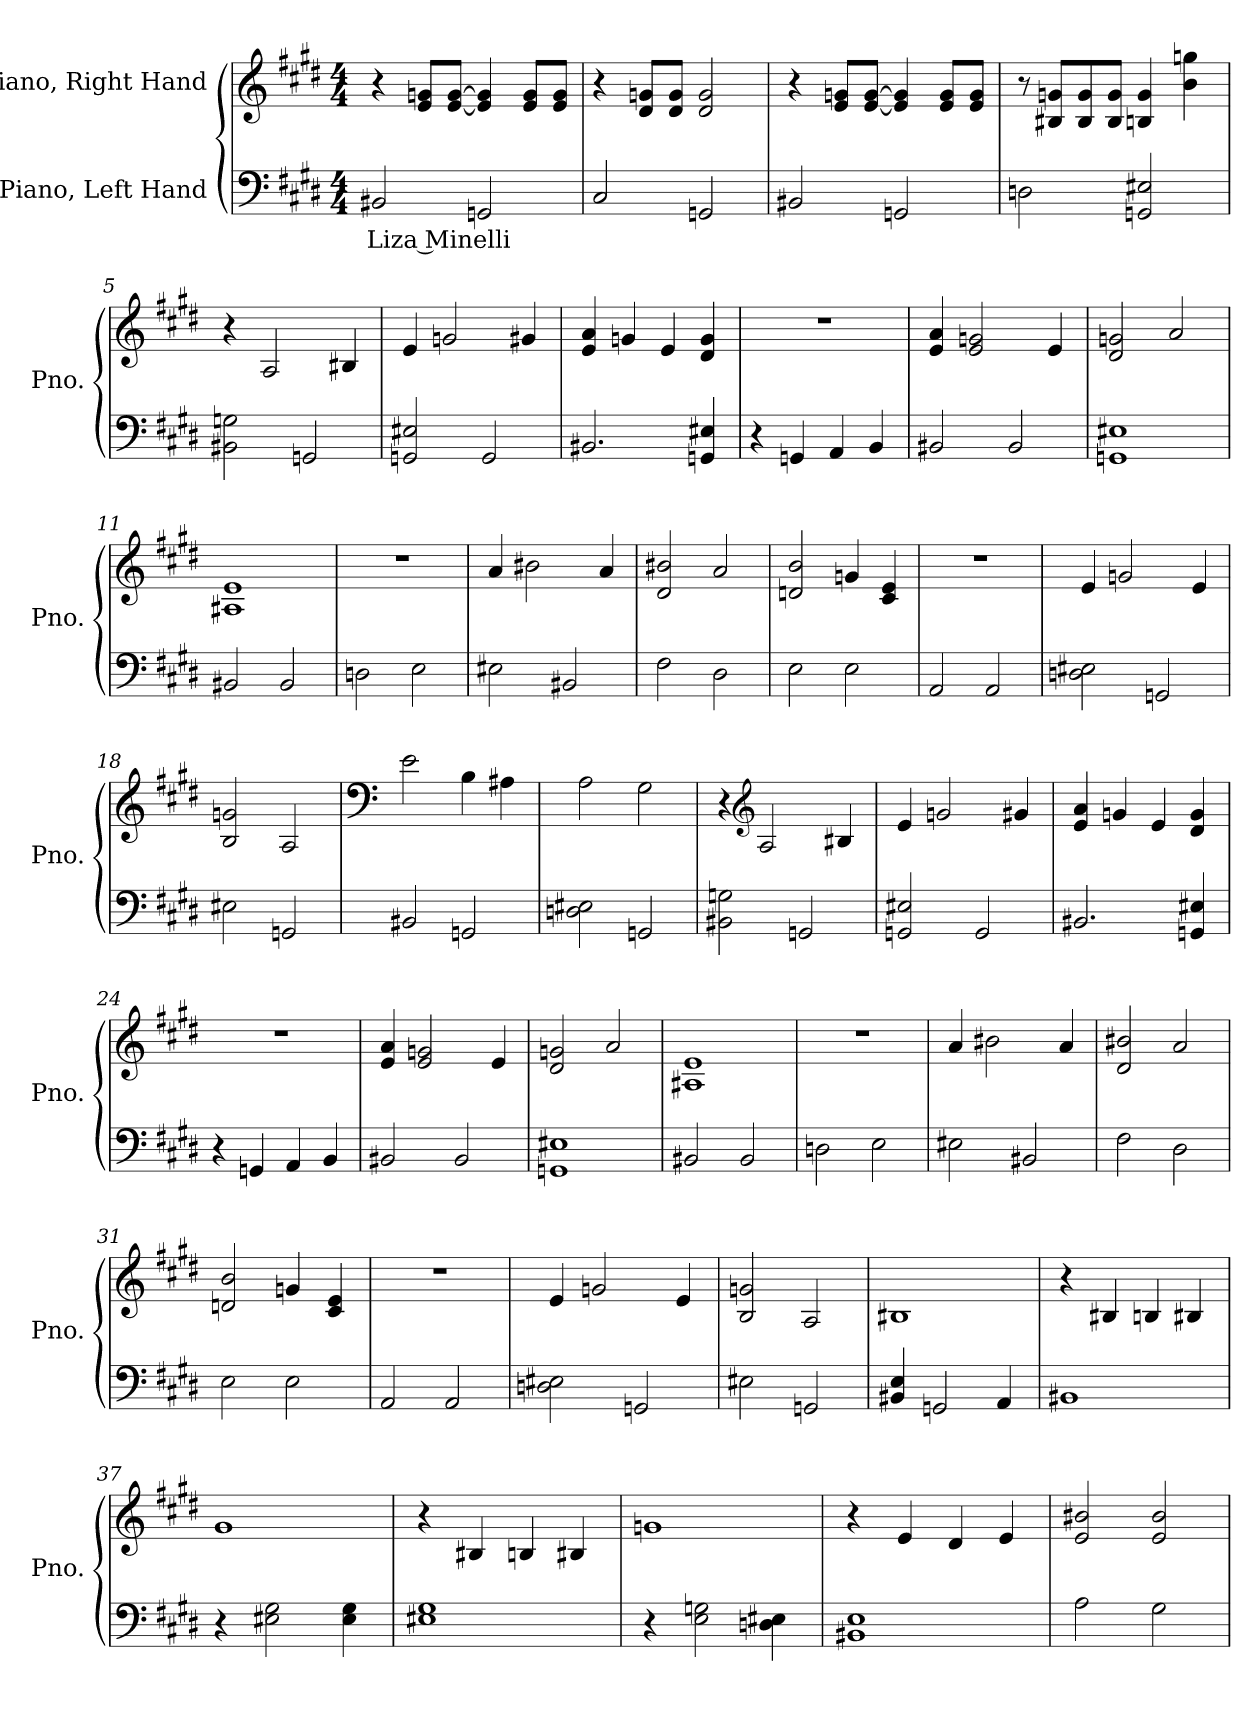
**kern	**text	**kern
*part2	*part2	*part1
*staff2	*staff2	*staff1
*I"Piano, Left Hand	*	*I"Piano, Right Hand
*I'Pno.	*	*I'Pno.
*clefF4	*	*clefG2
*k[f#c#g#d#]	*	*k[f#c#g#d#]
*M4/4	*	*M4/4
*MM190	*	*MM190
=1	=1	=1
!	!LO:LY:b	!
2BB#X/	Liza Minelli	4r
.	.	8e/ 8gn/L
.	.	[8e/ [8g/J
2GGn/	.	4e/] 4g/]
.	.	8e/ 8g/L
.	.	8e/ 8g/J
=2	=2	=2
2C#/	.	4r
.	.	8d#/ 8gn/L
.	.	8d#/ 8g/J
2GGn/	.	2d#/ 2g/
=3	=3	=3
2BB#X/	.	4r
.	.	8e/ 8gn/L
.	.	[8e/ [8g/J
2GGn/	.	4e/] 4g/]
.	.	8e/ 8g/L
.	.	8e/ 8g/J
=4	=4	=4
2Dn\	.	8r
.	.	8B#X/ 8gn/L
.	.	8B#/ 8g/
.	.	8B#/ 8g/J
2GGn/ 2E#X/	.	4Bn/ 4g/
.	.	4b\ 4ggn\
!!LO:LB:g=z
=5	=5	=5
2BB#X\ 2Gn\	.	4r
.	.	2A/
2GGn/	.	.
.	.	4B#X/
=6	=6	=6
2GGn/ 2E#X/	.	4e/
.	.	2gn/
2GG/	.	.
.	.	4g#X/
=7	=7	=7
2.BB#X/	.	4e/ 4a/
.	.	4gn/
.	.	4e/
4GGn/ 4E#X/	.	4d#/ 4g/
=8	=8	=8
4r	.	1r
4GGn/	.	.
4AA/	.	.
4BB/	.	.
=9	=9	=9
2BB#X/	.	4e/ 4a/
.	.	2e/ 2gn/
2BB#/	.	.
.	.	4e/
=10	=10	=10
1GGn 1E#X	.	2d#/ 2gn/
.	.	2a/
=11	=11	=11
2BB#X/	.	1A#X 1e
2BB#/	.	.
=12	=12	=12
2Dn\	.	1r
2E\	.	.
!!LO:LB:g=z
=13	=13	=13
2E#X\	.	4a/
.	.	2b#X\
2BB#X/	.	.
.	.	4a/
=14	=14	=14
2F#\	.	2d#/ 2b#X/
2D#\	.	2a/
=15	=15	=15
2E\	.	2dn/ 2b/
2E\	.	4gn/
.	.	4c#/ 4e/
=16	=16	=16
2AA/	.	1r
2AA/	.	.
=17	=17	=17
2Dn\ 2E#X\	.	4e/
.	.	2gn/
2GGn/	.	.
.	.	4e/
=18	=18	=18
2E#X\	.	2B/ 2gn/
2GGn/	.	2A/
=19	=19	=19
*	*	*clefF4
2BB#X/	.	2e\
2GGn/	.	4B\
.	.	4A#X\
=20	=20	=20
2Dn\ 2E#X\	.	2A\
2GGn/	.	2G#\
!!LO:LB:g=z
=21	=21	=21
2BB#X\ 2Gn\	.	4r
*	*	*clefG2
.	.	2A/
2GGn/	.	.
.	.	4B#X/
=22	=22	=22
2GGn/ 2E#X/	.	4e/
.	.	2gn/
2GG/	.	.
.	.	4g#X/
=23	=23	=23
2.BB#X/	.	4e/ 4a/
.	.	4gn/
.	.	4e/
4GGn/ 4E#X/	.	4d#/ 4g/
=24	=24	=24
4r	.	1r
4GGn/	.	.
4AA/	.	.
4BB/	.	.
=25	=25	=25
2BB#X/	.	4e/ 4a/
.	.	2e/ 2gn/
2BB#/	.	.
.	.	4e/
=26	=26	=26
1GGn 1E#X	.	2d#/ 2gn/
.	.	2a/
=27	=27	=27
2BB#X/	.	1A#X 1e
2BB#/	.	.
=28	=28	=28
2Dn\	.	1r
2E\	.	.
!!LO:LB:g=z
=29	=29	=29
2E#X\	.	4a/
.	.	2b#X\
2BB#X/	.	.
.	.	4a/
=30	=30	=30
2F#\	.	2d#/ 2b#X/
2D#\	.	2a/
=31	=31	=31
2E\	.	2dn/ 2b/
2E\	.	4gn/
.	.	4c#/ 4e/
=32	=32	=32
2AA/	.	1r
2AA/	.	.
=33	=33	=33
2Dn\ 2E#X\	.	4e/
.	.	2gn/
2GGn/	.	.
.	.	4e/
=34	=34	=34
2E#X\	.	2B/ 2gn/
2GGn/	.	2A/
=35	=35	=35
4BB#X/ 4E/	.	1B#X
2GGn/	.	.
4AA/	.	.
=36	=36	=36
1BB#X	.	4r
.	.	4B#X/
.	.	4Bn/
.	.	4B#X/
!!LO:LB:g=z
=37	=37	=37
4r	.	1g#
2E#X\ 2G#\	.	.
4E#\ 4G#\	.	.
=38	=38	=38
1E#X 1G#	.	4r
.	.	4B#X/
.	.	4Bn/
.	.	4B#X/
=39	=39	=39
4r	.	1gn
2E\ 2Gn\	.	.
4Dn\ 4E#X\	.	.
=40	=40	=40
1BB#X 1E	.	4r
.	.	4e/
.	.	4d#/
.	.	4e/
=41	=41	=41
2A\	.	2e/ 2b#X/
2G#\	.	2e/ 2b#/
=	=	=
*-	*-	*-
